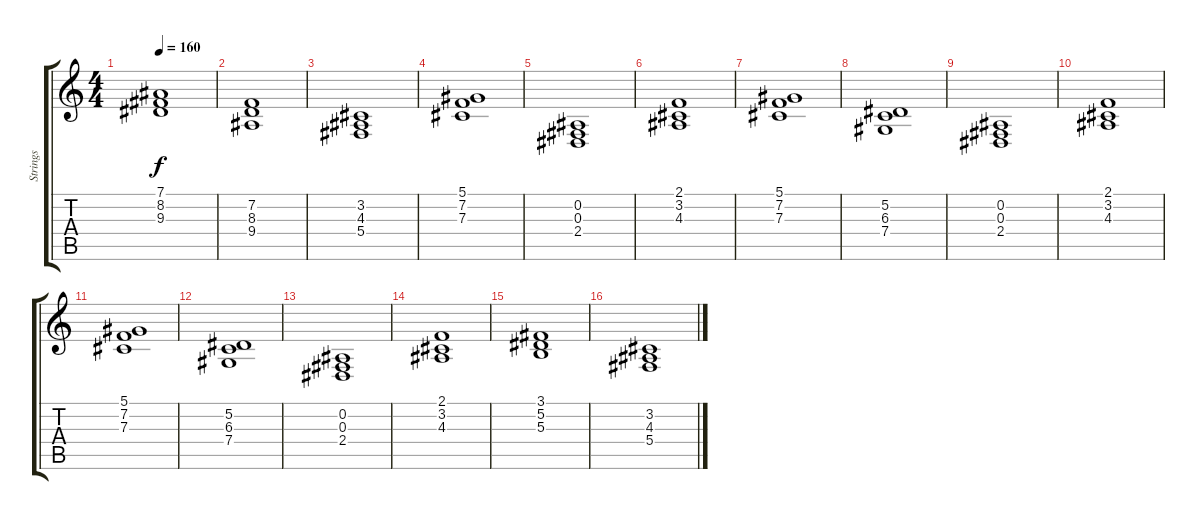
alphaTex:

\track ("Strings" "Strings") {instrument stringensemble1}
\staff {score tabs}
\tuning (Eb4 Bb3 Gb3 Db3 Ab2 Eb2) {hide}
\ts (4 4)
\tempo 160
\clef g2
\ks c
(7.1 8.2 9.3).1{dy f} |
(7.2 8.3 9.4).1 |
(3.2 4.3 5.4).1 |
(5.1 7.2 7.3).1 |
(0.2 0.3 2.4).1{volume 9} |
(2.1 3.2 4.3).1 |
(5.1 7.2 7.3).1 |
(5.2 6.3 7.4).1 |
(0.2 0.3 2.4).1 |
(2.1 3.2 4.3).1 |
(5.1 7.2 7.3).1 |
(5.2 6.3 7.4).1 |
(0.2 0.3 2.4).1 |
(2.1 3.2 4.3).1 |
(3.1 5.2 5.3).1 |
(3.2 4.3 5.4).1
